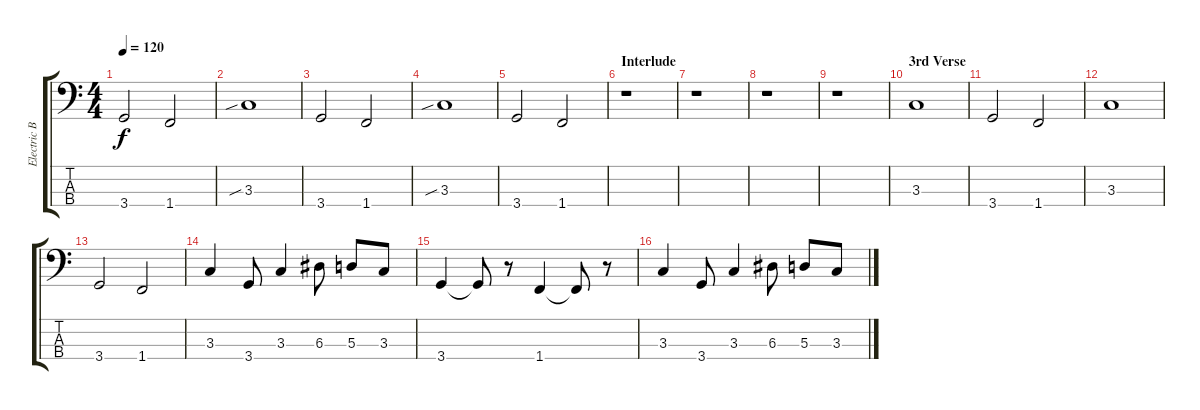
\track ("Electric Bass - Josh Klinghoffer" "Electric B") {instrument electricbassfinger}
\staff {score tabs}
\tuning (G2 D2 A1 E1) {hide}
\ts (4 4)
\tempo 120
\clef f4
\ks c
3.4.2{dy f} 1.4.2 |
3.3{sib}.1 |
3.4.2 1.4.2 |
3.3{sib}.1 |
3.4.2 1.4.2 |
\section ("" "Interlude")
r.1 |
r.1 |
r.1 |
r.1 |
\section ("" "3rd Verse")
3.3.1 |
3.4.2 1.4.2 |
3.3.1 |
3.4.2 1.4.2 |
3.3.4 3.4.8 3.3.4 6.3.8 5.3.8 3.3.8 |
3.4.4 3.4{t}.8 r.8 1.4.4 1.4{t}.8 r.8 |
3.3.4 3.4.8 3.3.4 6.3.8 5.3.8 3.3.8
